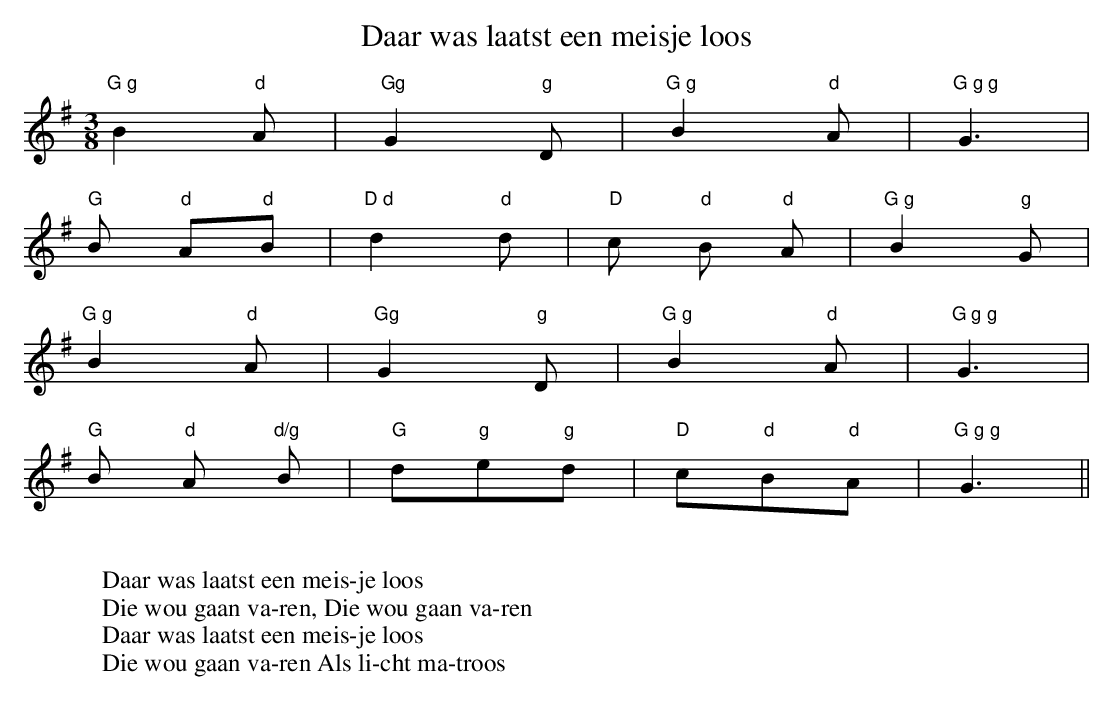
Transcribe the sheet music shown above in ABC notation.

X:1
T: Daar was laatst een meisje loos
M:3/8
L:1/8
K:G
"G g"B2"d"A|"Gg"G2"g"D|"G g"B2"d"A|"G g g"G3|
"G"B "d"A"d"B|"D d"d2"d"d|"D"c "d" B "d"A|"G g" B2 "g"G|
"G g"B2"d"A|"Gg"G2"g"D|"G g"B2"d"A|"G g g"G3|
"G"B "d"A "d/g" B|"G"d"g"e"g"d|"D"c"d"B"d"A|"G g g"G3||
W:
W: Daar was laatst een meis-je loos
W: Die wou gaan va-ren, Die wou gaan va-ren
W: Daar was laatst een meis-je loos
W: Die wou gaan va-ren Als li-cht ma-troos
